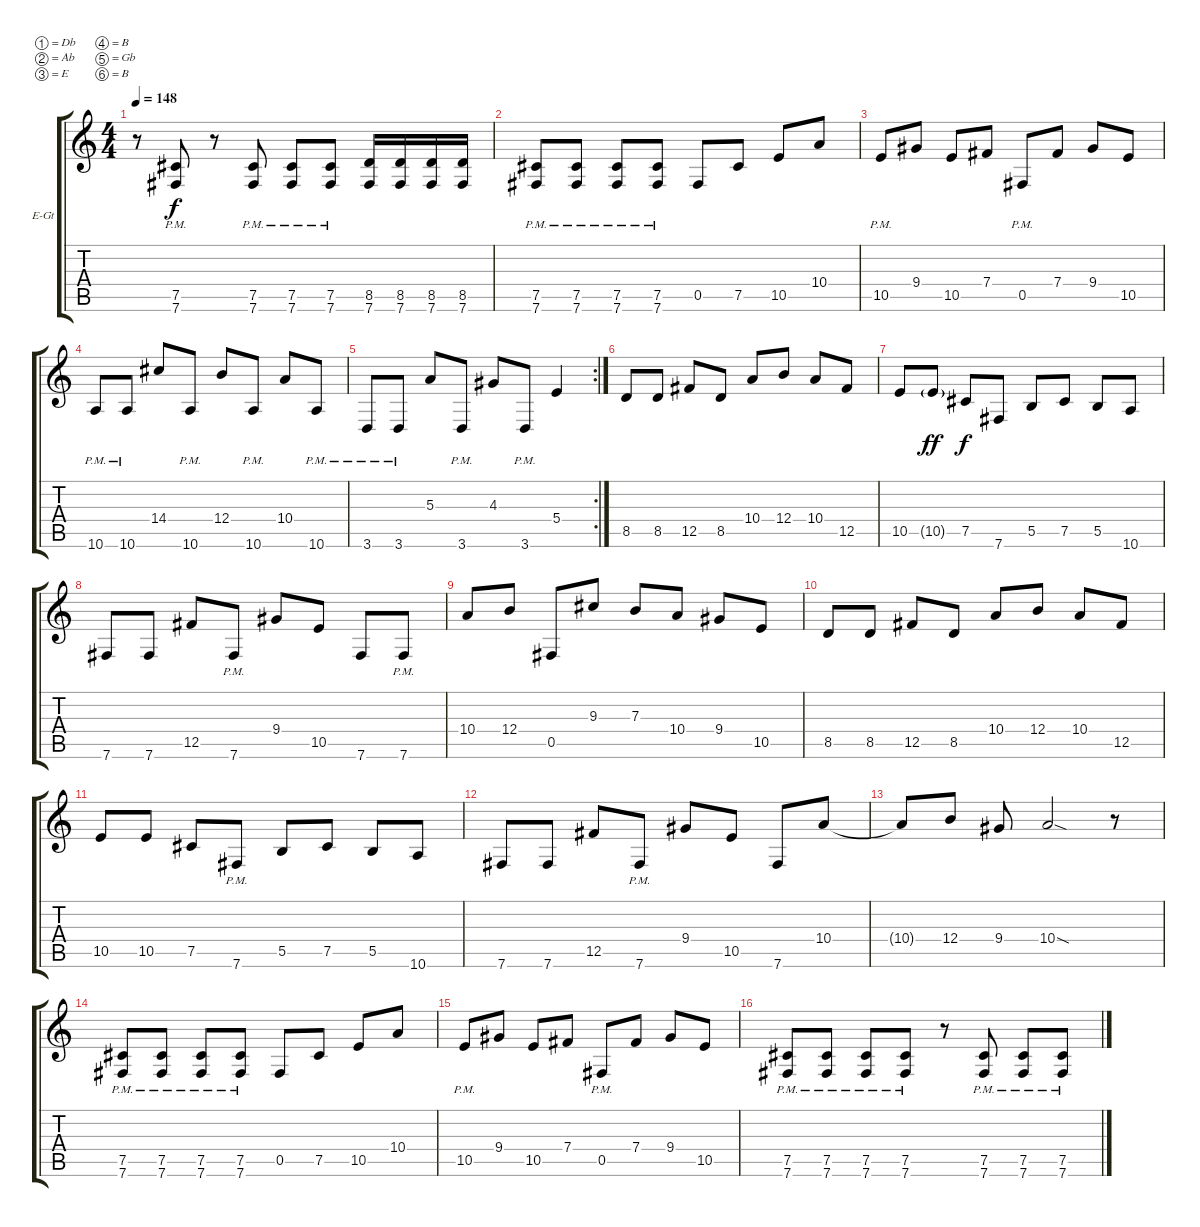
\bracketExtendMode groupsimilarinstruments
\firstSystemTrackNameOrientation horizontal
\otherSystemsTrackNameOrientation horizontal
\track ("Electric Guitar" "E-Gt") {instrument distortionguitar}
\staff {score tabs}
\tuning (Db4 Ab3 E3 B2 Gb2 B1)
\ts (4 4)
\tempo 148
\clef g2
\ks c
r.8{dy f} (7.5{pm} 7.6{pm}).8 r.8 (7.5{pm} 7.6{pm}).8 (7.5{pm} 7.6{pm}).8 (7.5{pm} 7.6{pm}).8 (8.5 7.6).16 (8.5 7.6).16 (8.5 7.6).16 (8.5 7.6).16 |
(7.5{pm} 7.6{pm}).8 (7.5{pm} 7.6{pm}).8 (7.5{pm} 7.6{pm}).8 (7.5{pm} 7.6{pm}).8 0.5.8 7.5.8 10.5.8 10.4.8 |
10.5{pm}.8 9.4.8 10.5.8 7.4.8 0.5{pm}.8 7.4.8 9.4.8 10.5.8 |
10.6{pm}.8 10.6{pm}.8 14.4.8 10.6{pm}.8 12.4.8 10.6{pm}.8 10.4.8 10.6{pm}.8 |
\rc 2
3.6{pm}.8 3.6{pm}.8 5.3.8 3.6{pm}.8 4.3.8 3.6{pm}.8 5.4.4 |
8.5.8 8.5.8 12.5.8 8.5.8 10.4.8 12.4.8 10.4.8 12.5.8 |
10.5.8 10.5{g}.8{dy ff} 7.5.8{dy f} 7.6.8 5.5.8 7.5.8 5.5.8 10.6.8 |
7.6.8 7.6.8 12.5.8 7.6{pm}.8 9.4.8 10.5.8 7.6.8 7.6{pm}.8 |
10.4.8 12.4.8 0.5.8 9.3.8 7.3.8 10.4.8 9.4.8 10.5.8 |
8.5.8 8.5.8 12.5.8 8.5.8 10.4.8 12.4.8 10.4.8 12.5.8 |
10.5.8 10.5.8 7.5.8 7.6{pm}.8 5.5.8 7.5.8 5.5.8 10.6.8 |
7.6.8 7.6.8 12.5.8 7.6{pm}.8 9.4.8 10.5.8 7.6.8 10.4.8 |
10.4{t}.8 12.4.8 9.4.8 10.4{sod}.2 r.8 |
(7.5{pm} 7.6{pm}).8 (7.5{pm} 7.6{pm}).8 (7.5{pm} 7.6{pm}).8 (7.5{pm} 7.6{pm}).8 0.5.8 7.5.8 10.5.8 10.4.8 |
10.5{pm}.8 9.4.8 10.5.8 7.4.8 0.5{pm}.8 7.4.8 9.4.8 10.5.8 |
(7.5{pm} 7.6{pm}).8 (7.5{pm} 7.6{pm}).8 (7.5{pm} 7.6{pm}).8 (7.5{pm} 7.6{pm}).8 r.8 (7.5{pm} 7.6{pm}).8 (7.5{pm} 7.6{pm}).8 (7.5{pm} 7.6{pm}).8
